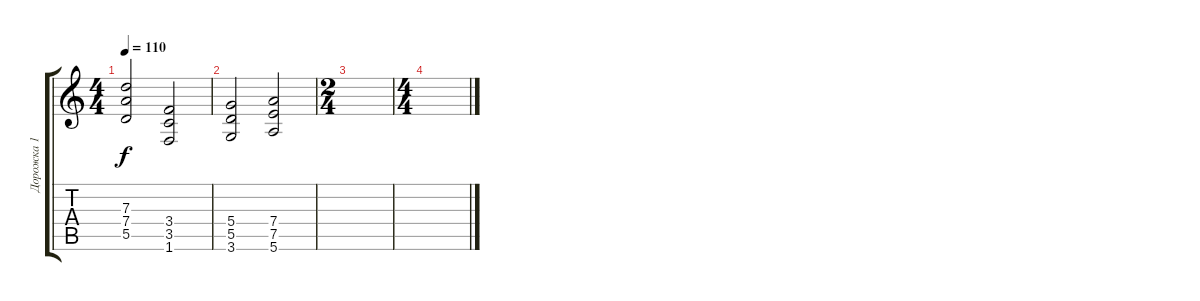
\track ("Дорожка 1" "Дорожка 1") {instrument acousticguitarsteel}
\staff {score tabs}
\tuning (E4 B3 G3 D3 A2 E2) {hide}
\ts (4 4)
\tempo 110
\clef g2
\ks c
(7.3 7.4 5.5).2{dy f} (3.4 3.5 1.6).2 |
(5.4 5.5 3.6).2 (7.4 7.5 5.6).2 |
\ts (2 4)
|
\ts (4 4)
